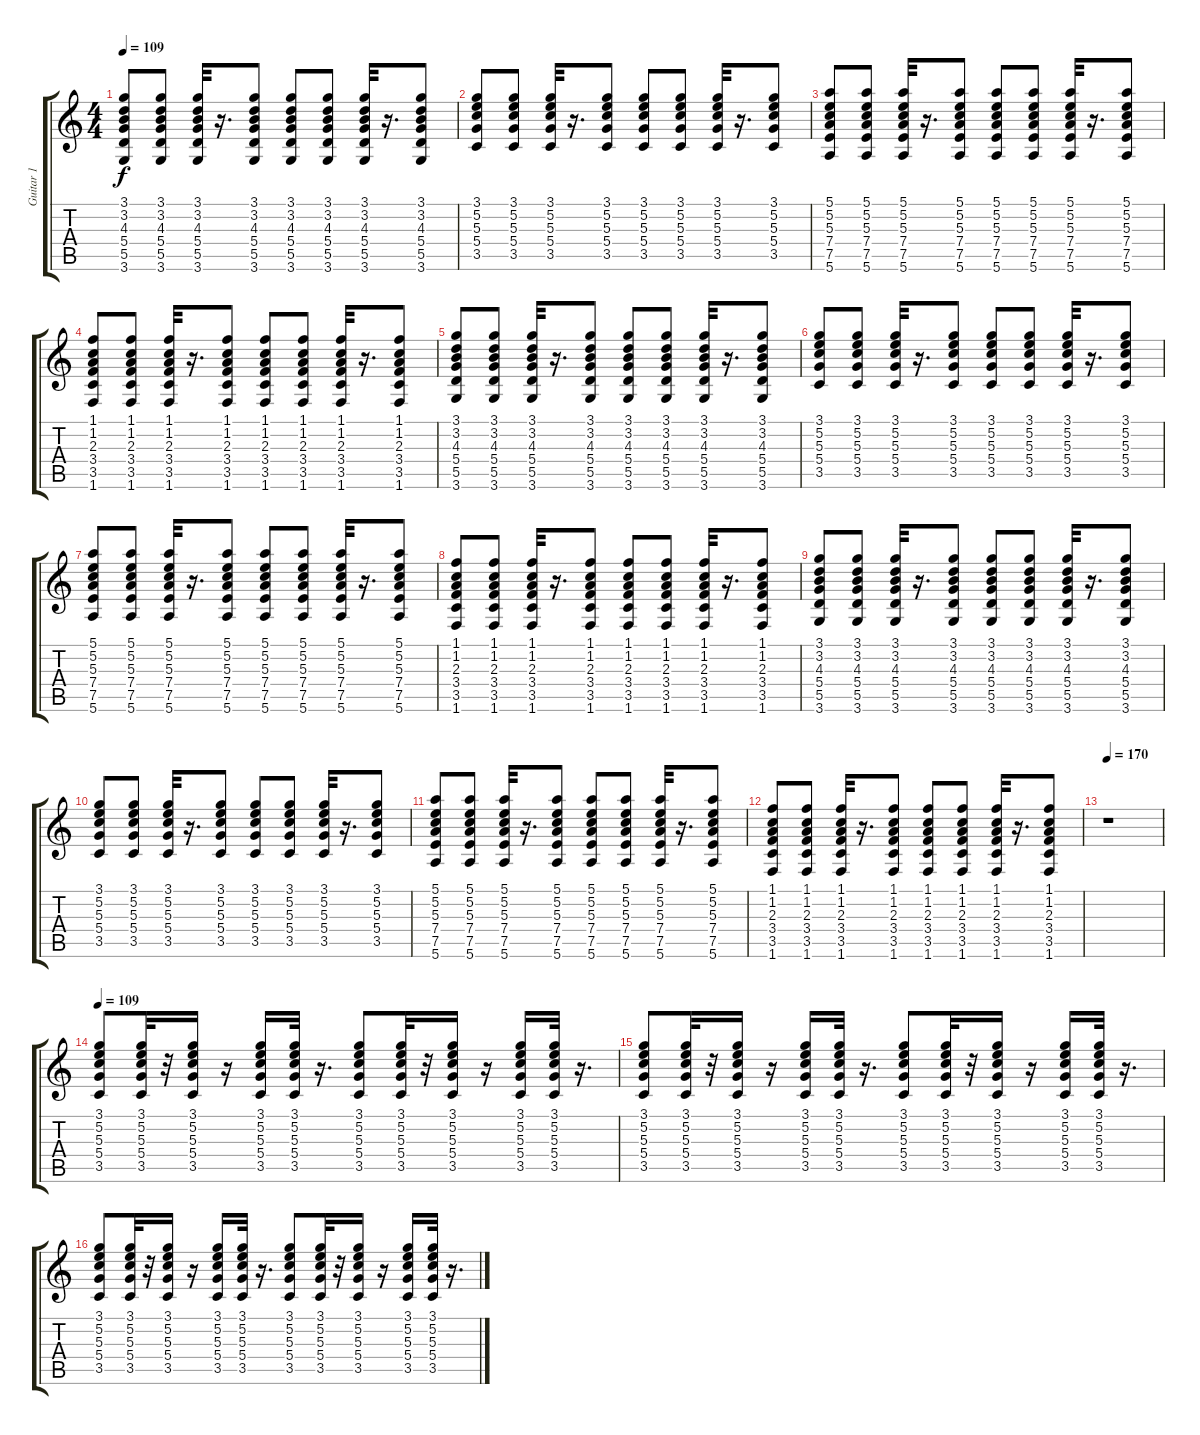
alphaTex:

\track ("Guitar 1" "Guitar 1") {instrument electricguitarclean}
\staff {score tabs}
\tuning (E4 B3 G3 D3 A2 E2) {hide}
\ts (4 4)
\tempo 109
\clef g2
\ks c
(3.1 3.2 4.3 5.4 5.5 3.6).8{dy f} (3.1 3.2 4.3 5.4 5.5 3.6).8 (3.1 3.2 4.3 5.4 5.5 3.6).32 r.16{d} (3.1 3.2 4.3 5.4 5.5 3.6).8 (3.1 3.2 4.3 5.4 5.5 3.6).8 (3.1 3.2 4.3 5.4 5.5 3.6).8 (3.1 3.2 4.3 5.4 5.5 3.6).32 r.16{d} (3.1 3.2 4.3 5.4 5.5 3.6).8 |
(3.1 5.2 5.3 5.4 3.5).8 (3.1 5.2 5.3 5.4 3.5).8 (3.1 5.2 5.3 5.4 3.5).32 r.16{d} (3.1 5.2 5.3 5.4 3.5).8 (3.1 5.2 5.3 5.4 3.5).8 (3.1 5.2 5.3 5.4 3.5).8 (3.1 5.2 5.3 5.4 3.5).32 r.16{d} (3.1 5.2 5.3 5.4 3.5).8 |
(5.1 5.2 5.3 7.4 7.5 5.6).8 (5.1 5.2 5.3 7.4 7.5 5.6).8 (5.1 5.2 5.3 7.4 7.5 5.6).32 r.16{d} (5.1 5.2 5.3 7.4 7.5 5.6).8 (5.1 5.2 5.3 7.4 7.5 5.6).8 (5.1 5.2 5.3 7.4 7.5 5.6).8 (5.1 5.2 5.3 7.4 7.5 5.6).32 r.16{d} (5.1 5.2 5.3 7.4 7.5 5.6).8 |
(1.1 1.2 2.3 3.4 3.5 1.6).8 (1.1 1.2 2.3 3.4 3.5 1.6).8 (1.1 1.2 2.3 3.4 3.5 1.6).32 r.16{d} (1.1 1.2 2.3 3.4 3.5 1.6).8 (1.1 1.2 2.3 3.4 3.5 1.6).8 (1.1 1.2 2.3 3.4 3.5 1.6).8 (1.1 1.2 2.3 3.4 3.5 1.6).32 r.16{d} (1.1 1.2 2.3 3.4 3.5 1.6).8 |
(3.1 3.2 4.3 5.4 5.5 3.6).8 (3.1 3.2 4.3 5.4 5.5 3.6).8 (3.1 3.2 4.3 5.4 5.5 3.6).32 r.16{d} (3.1 3.2 4.3 5.4 5.5 3.6).8 (3.1 3.2 4.3 5.4 5.5 3.6).8 (3.1 3.2 4.3 5.4 5.5 3.6).8 (3.1 3.2 4.3 5.4 5.5 3.6).32 r.16{d} (3.1 3.2 4.3 5.4 5.5 3.6).8 |
(3.1 5.2 5.3 5.4 3.5).8 (3.1 5.2 5.3 5.4 3.5).8 (3.1 5.2 5.3 5.4 3.5).32 r.16{d} (3.1 5.2 5.3 5.4 3.5).8 (3.1 5.2 5.3 5.4 3.5).8 (3.1 5.2 5.3 5.4 3.5).8 (3.1 5.2 5.3 5.4 3.5).32 r.16{d} (3.1 5.2 5.3 5.4 3.5).8 |
(5.1 5.2 5.3 7.4 7.5 5.6).8 (5.1 5.2 5.3 7.4 7.5 5.6).8 (5.1 5.2 5.3 7.4 7.5 5.6).32 r.16{d} (5.1 5.2 5.3 7.4 7.5 5.6).8 (5.1 5.2 5.3 7.4 7.5 5.6).8 (5.1 5.2 5.3 7.4 7.5 5.6).8 (5.1 5.2 5.3 7.4 7.5 5.6).32 r.16{d} (5.1 5.2 5.3 7.4 7.5 5.6).8 |
(1.1 1.2 2.3 3.4 3.5 1.6).8 (1.1 1.2 2.3 3.4 3.5 1.6).8 (1.1 1.2 2.3 3.4 3.5 1.6).32 r.16{d} (1.1 1.2 2.3 3.4 3.5 1.6).8 (1.1 1.2 2.3 3.4 3.5 1.6).8 (1.1 1.2 2.3 3.4 3.5 1.6).8 (1.1 1.2 2.3 3.4 3.5 1.6).32 r.16{d} (1.1 1.2 2.3 3.4 3.5 1.6).8 |
(3.1 3.2 4.3 5.4 5.5 3.6).8 (3.1 3.2 4.3 5.4 5.5 3.6).8 (3.1 3.2 4.3 5.4 5.5 3.6).32 r.16{d} (3.1 3.2 4.3 5.4 5.5 3.6).8 (3.1 3.2 4.3 5.4 5.5 3.6).8 (3.1 3.2 4.3 5.4 5.5 3.6).8 (3.1 3.2 4.3 5.4 5.5 3.6).32 r.16{d} (3.1 3.2 4.3 5.4 5.5 3.6).8 |
(3.1 5.2 5.3 5.4 3.5).8 (3.1 5.2 5.3 5.4 3.5).8 (3.1 5.2 5.3 5.4 3.5).32 r.16{d} (3.1 5.2 5.3 5.4 3.5).8 (3.1 5.2 5.3 5.4 3.5).8 (3.1 5.2 5.3 5.4 3.5).8 (3.1 5.2 5.3 5.4 3.5).32 r.16{d} (3.1 5.2 5.3 5.4 3.5).8 |
(5.1 5.2 5.3 7.4 7.5 5.6).8 (5.1 5.2 5.3 7.4 7.5 5.6).8 (5.1 5.2 5.3 7.4 7.5 5.6).32 r.16{d} (5.1 5.2 5.3 7.4 7.5 5.6).8 (5.1 5.2 5.3 7.4 7.5 5.6).8 (5.1 5.2 5.3 7.4 7.5 5.6).8 (5.1 5.2 5.3 7.4 7.5 5.6).32 r.16{d} (5.1 5.2 5.3 7.4 7.5 5.6).8 |
(1.1 1.2 2.3 3.4 3.5 1.6).8 (1.1 1.2 2.3 3.4 3.5 1.6).8 (1.1 1.2 2.3 3.4 3.5 1.6).32 r.16{d} (1.1 1.2 2.3 3.4 3.5 1.6).8 (1.1 1.2 2.3 3.4 3.5 1.6).8 (1.1 1.2 2.3 3.4 3.5 1.6).8 (1.1 1.2 2.3 3.4 3.5 1.6).32 r.16{d} (1.1 1.2 2.3 3.4 3.5 1.6).8 |
\tempo 170
r.1 |
\tempo 109
(3.1 5.2 5.3 5.4 3.5).8 (3.1 5.2 5.3 5.4 3.5).32 r.32 (3.1 5.2 5.3 5.4 3.5).16 r.16 (3.1 5.2 5.3 5.4 3.5).16 (3.1 5.2 5.3 5.4 3.5).32 r.16{d} (3.1 5.2 5.3 5.4 3.5).8 (3.1 5.2 5.3 5.4 3.5).32 r.32 (3.1 5.2 5.3 5.4 3.5).16 r.16 (3.1 5.2 5.3 5.4 3.5).16 (3.1 5.2 5.3 5.4 3.5).32 r.16{d} |
(3.1 5.2 5.3 5.4 3.5).8 (3.1 5.2 5.3 5.4 3.5).32 r.32 (3.1 5.2 5.3 5.4 3.5).16 r.16 (3.1 5.2 5.3 5.4 3.5).16 (3.1 5.2 5.3 5.4 3.5).32 r.16{d} (3.1 5.2 5.3 5.4 3.5).8 (3.1 5.2 5.3 5.4 3.5).32 r.32 (3.1 5.2 5.3 5.4 3.5).16 r.16 (3.1 5.2 5.3 5.4 3.5).16 (3.1 5.2 5.3 5.4 3.5).32 r.16{d} |
(3.1 5.2 5.3 5.4 3.5).8 (3.1 5.2 5.3 5.4 3.5).32 r.32 (3.1 5.2 5.3 5.4 3.5).16 r.16 (3.1 5.2 5.3 5.4 3.5).16 (3.1 5.2 5.3 5.4 3.5).32 r.16{d} (3.1 5.2 5.3 5.4 3.5).8 (3.1 5.2 5.3 5.4 3.5).32 r.32 (3.1 5.2 5.3 5.4 3.5).16 r.16 (3.1 5.2 5.3 5.4 3.5).16 (3.1 5.2 5.3 5.4 3.5).32 r.16{d}
